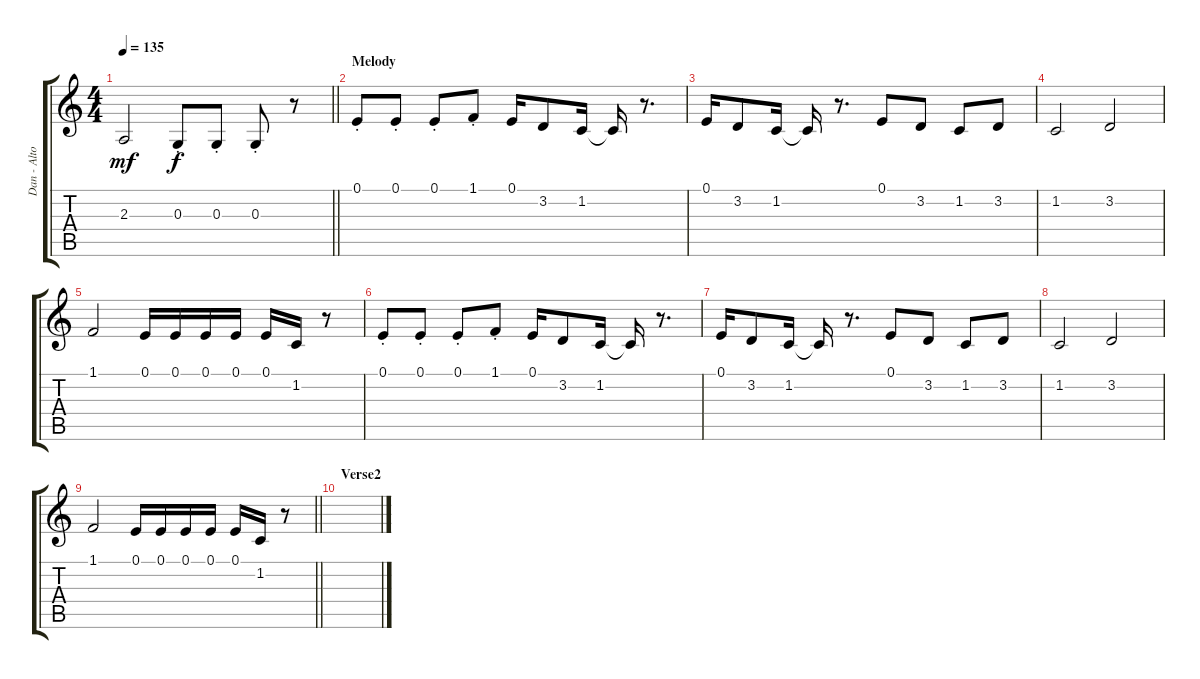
\track ("Dan - Alto Sax" "Dan - Alto") {instrument altosax}
\staff {score tabs}
\tuning (E4 B3 G3 D3 A2 E2) {hide}
\ts (4 4)
\tempo 135
\clef g2
\barLineRight lightlight
\ks c
2.3.2{dy mf} 0.3{st}.8{dy f} 0.3{st}.8 0.3{st}.8 r.8 |
\section ("" "Melody")
0.1{st}.8 0.1{st}.8 0.1{st}.8 1.1{st}.8 0.1.16 3.2.8 1.2.16 1.2{t}.16 r.8{d} |
0.1.16 3.2.8 1.2.16 1.2{t}.16 r.8{d} 0.1.8 3.2.8 1.2.8 3.2.8 |
1.2.2 3.2.2 |
1.1.2 0.1.16 0.1.16 0.1.16 0.1.16 0.1.16 1.2.16 r.8 |
0.1{st}.8 0.1{st}.8 0.1{st}.8 1.1{st}.8 0.1.16 3.2.8 1.2.16 1.2{t}.16 r.8{d} |
0.1.16 3.2.8 1.2.16 1.2{t}.16 r.8{d} 0.1.8 3.2.8 1.2.8 3.2.8 |
1.2.2 3.2.2 |
\barLineRight lightlight
1.1.2 0.1.16 0.1.16 0.1.16 0.1.16 0.1.16 1.2.16 r.8 |
\section ("" "Verse2")
